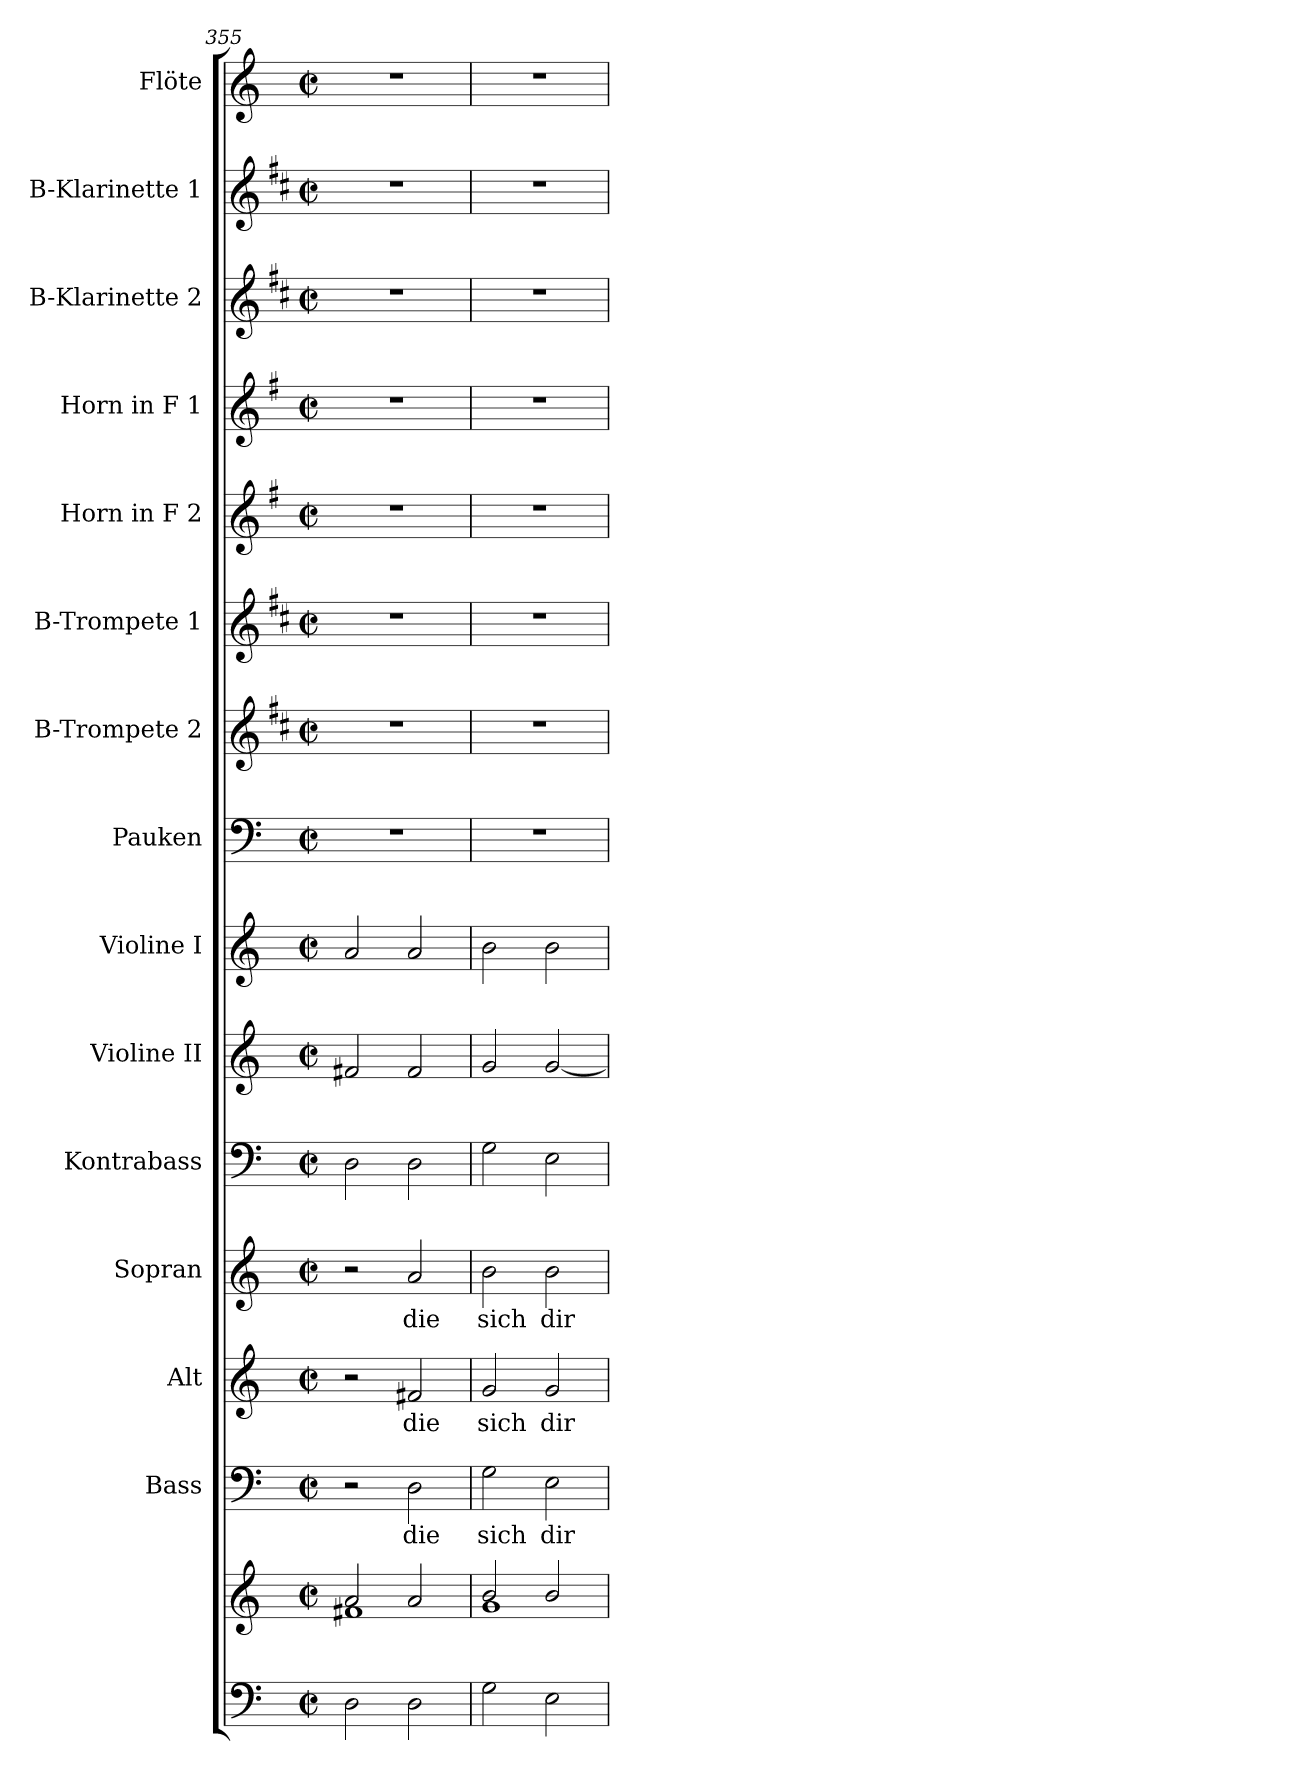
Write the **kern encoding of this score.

**kern	**kern	**kern	**text	**kern	**text	**kern	**text	**kern	**kern	**kern	**kern	**kern	**kern	**kern	**kern	**kern	**kern	**kern
*part15	*part15	*part14	*part14	*part13	*part13	*part12	*part12	*part11	*part10	*part9	*part8	*part7	*part6	*part5	*part4	*part3	*part2	*part1
*staff16	*staff15	*staff14	*staff14	*staff13	*staff13	*staff12	*staff12	*staff11	*staff10	*staff9	*staff8	*staff7	*staff6	*staff5	*staff4	*staff3	*staff2	*staff1
*	*	*I"Bass	*	*I"Alt	*	*I"Sopran	*	*I"Kontrabass	*I"Violine II	*I"Violine I	*I"Pauken	*I"B-Trompete 2	*I"B-Trompete 1	*I"Horn in F 2	*I"Horn in F 1	*I"B-Klarinette 2	*I"B-Klarinette 1	*I"Flöte
*	*	*I'B.	*	*I'A.	*	*I'S.	*	*I'Kb.	*I'Vl. II	*I'Vl. I	*I'Pk.	*I'B Trp. 2	*I'B Trp. 1	*	*	*I'B Kl. 2	*I'B Kl. 1	*I'Fl.
*clefF4	*clefG2	*clefF4	*	*clefG2	*	*clefG2	*	*clefF4	*clefG2	*clefG2	*clefF4	*clefG2	*clefG2	*clefG2	*clefG2	*clefG2	*clefG2	*clefG2
*	*	*	*	*	*	*	*	*ITrd7c12	*	*	*	*ITrd1c2	*ITrd1c2	*ITrd4c7	*ITrd4c7	*ITrd1c2	*ITrd1c2	*
*k[]	*k[]	*k[]	*	*k[]	*	*k[]	*	*k[]	*k[]	*k[]	*k[]	*k[]	*k[]	*k[]	*k[]	*k[]	*k[]	*k[]
*C:	*C:	*C:	*	*C:	*	*C:	*	*C:	*C:	*C:	*C:	*C:	*C:	*C:	*C:	*C:	*C:	*C:
*M2/2	*M2/2	*M2/2	*	*M2/2	*	*M2/2	*	*M2/2	*M2/2	*M2/2	*M2/2	*M2/2	*M2/2	*M2/2	*M2/2	*M2/2	*M2/2	*M2/2
*met(c|)	*met(c|)	*met(c|)	*	*met(c|)	*	*met(c|)	*	*met(c|)	*met(c|)	*met(c|)	*met(c|)	*met(c|)	*met(c|)	*met(c|)	*met(c|)	*met(c|)	*met(c|)	*met(c|)
=355	=355	=355	=355	=355	=355	=355	=355	=355	=355	=355	=355	=355	=355	=355	=355	=355	=355	=355
*	*^	*	*	*	*	*	*	*	*	*	*	*	*	*	*	*	*	*
2D\	2a/	1f#X	2r	.	2r	.	2r	.	2DD\	2f#X/	2a/	1r	1r	1r	1r	1r	1r	1r	1r
!	!	!	!	!LO:LY:b	!	!LO:LY:b	!	!LO:LY:b	!	!	!	!	!	!	!	!	!	!	!
2D\	2a/	.	2D\	die	2f#X/	die	2a/	die	2DD\	2f#/	2a/	.	.	.	.	.	.	.	.
=356	=356	=356	=356	=356	=356	=356	=356	=356	=356	=356	=356	=356	=356	=356	=356	=356	=356	=356	=356
!	!	!	!	!LO:LY:b	!	!LO:LY:b	!	!LO:LY:b	!	!	!	!	!	!	!	!	!	!	!
2G\	2b/	1g	2G\	sich	2g/	sich	2b\	sich	2GG\	2g/	2b\	1r	1r	1r	1r	1r	1r	1r	1r
!	!	!	!	!LO:LY:b	!	!LO:LY:b	!	!LO:LY:b	!	!	!	!	!	!	!	!	!	!	!
2E\	2b/	.	2E\	dir	2g/	dir	2b\	dir	2EE\	[2g/	2b\	.	.	.	.	.	.	.	.
*	*v	*v	*	*	*	*	*	*	*	*	*	*	*	*	*	*	*	*	*
=	=	=	=	=	=	=	=	=	=	=	=	=	=	=	=	=	=	=
*-	*-	*-	*-	*-	*-	*-	*-	*-	*-	*-	*-	*-	*-	*-	*-	*-	*-	*-
